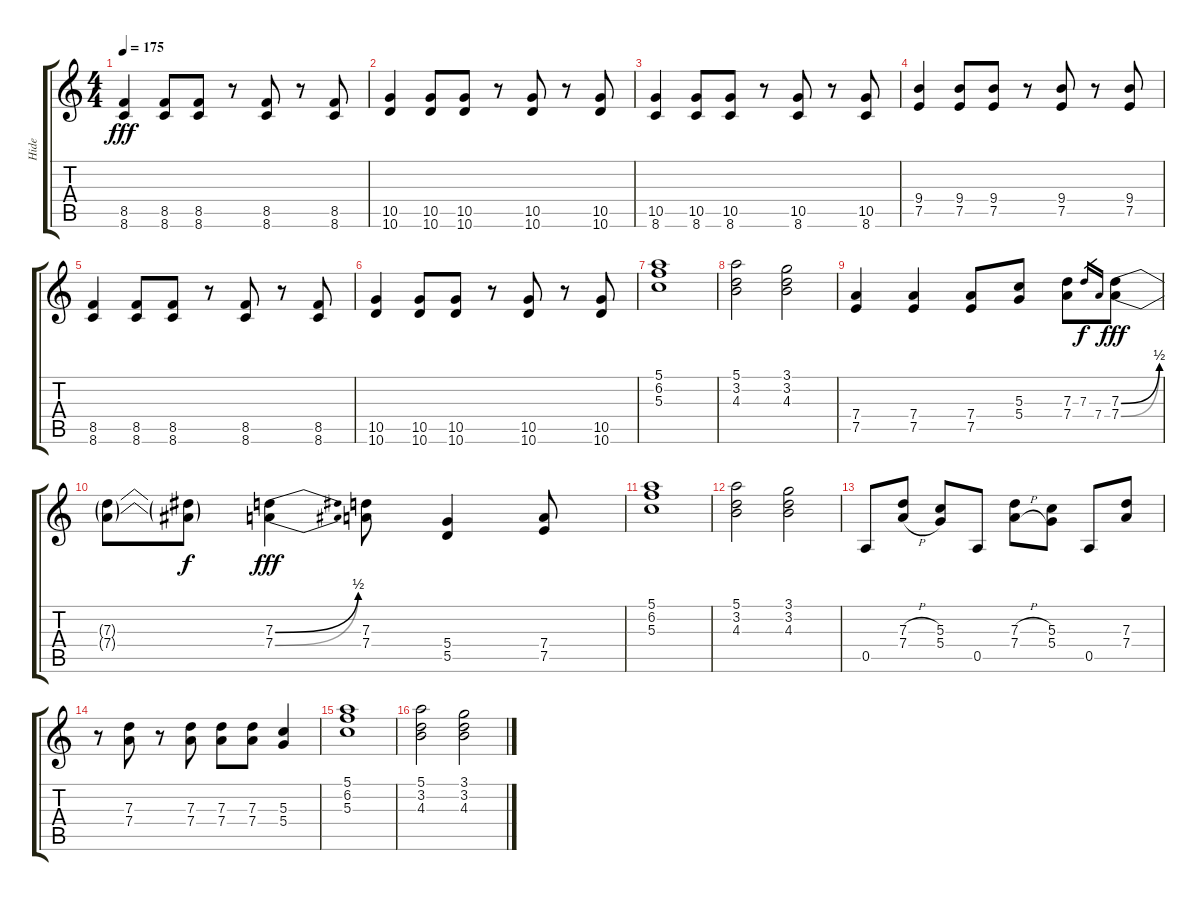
\track ("Hide" "Hide") {instrument distortionguitar}
\staff {score tabs}
\tuning (E4 B3 G3 D3 A2 E2) {hide}
\ts (4 4)
\tempo 175
\clef g2
\ks c
(8.5 8.6).4{dy fff} (8.5 8.6).8 (8.5 8.6).8 r.8 (8.5 8.6).8 r.8 (8.5 8.6).8 |
(10.5 10.6).4 (10.5 10.6).8 (10.5 10.6).8 r.8 (10.5 10.6).8 r.8 (10.5 10.6).8 |
(10.5 8.6).4 (10.5 8.6).8 (10.5 8.6).8 r.8 (10.5 8.6).8 r.8 (10.5 8.6).8 |
(9.4 7.5).4 (9.4 7.5).8 (9.4 7.5).8 r.8 (9.4 7.5).8 r.8 (9.4 7.5).8 |
(8.5 8.6).4 (8.5 8.6).8 (8.5 8.6).8 r.8 (8.5 8.6).8 r.8 (8.5 8.6).8 |
(10.5 10.6).4 (10.5 10.6).8 (10.5 10.6).8 r.8 (10.5 10.6).8 r.8 (10.5 10.6).8 |
(5.1 6.2 5.3).1 |
(5.1 3.2 4.3).2 (3.1 3.2 4.3).2 |
(7.4 7.5).4 (7.4 7.5).4 (7.4 7.5).8 (5.3 5.4).8 (7.3 7.4).8 7.3.16{gr dy f} 7.4.16{gr} (7.3{be (bend 0 0 60 2)} 7.4{be (bend 0 0 60 2)}).8{dy fff} |
(7.3{t} 7.4{t}).8{txt " "} (7.3{t} 7.4{t}).8{dy f} (7.3{be (bend 0 0 60 2)} 7.4{be (bend 0 0 60 2)}).4{dy fff} (7.3 7.4).8 (5.4 5.5).4 (7.4 7.5).8 |
(5.1 6.2 5.3).1 |
(5.1 3.2 4.3).2 (3.1 3.2 4.3).2 |
0.5.8 (7.3{h} 7.4{h}).8 (5.3 5.4).8 0.5.8 (7.3{h} 7.4{h}).8 (5.3 5.4).8 0.5.8 (7.3 7.4).8 |
r.8 (7.3 7.4).8 r.8 (7.3 7.4).8 (7.3 7.4).8 (7.3 7.4).8 (5.3 5.4).4 |
(5.1 6.2 5.3).1 |
(5.1 3.2 4.3).2 (3.1 3.2 4.3).2
